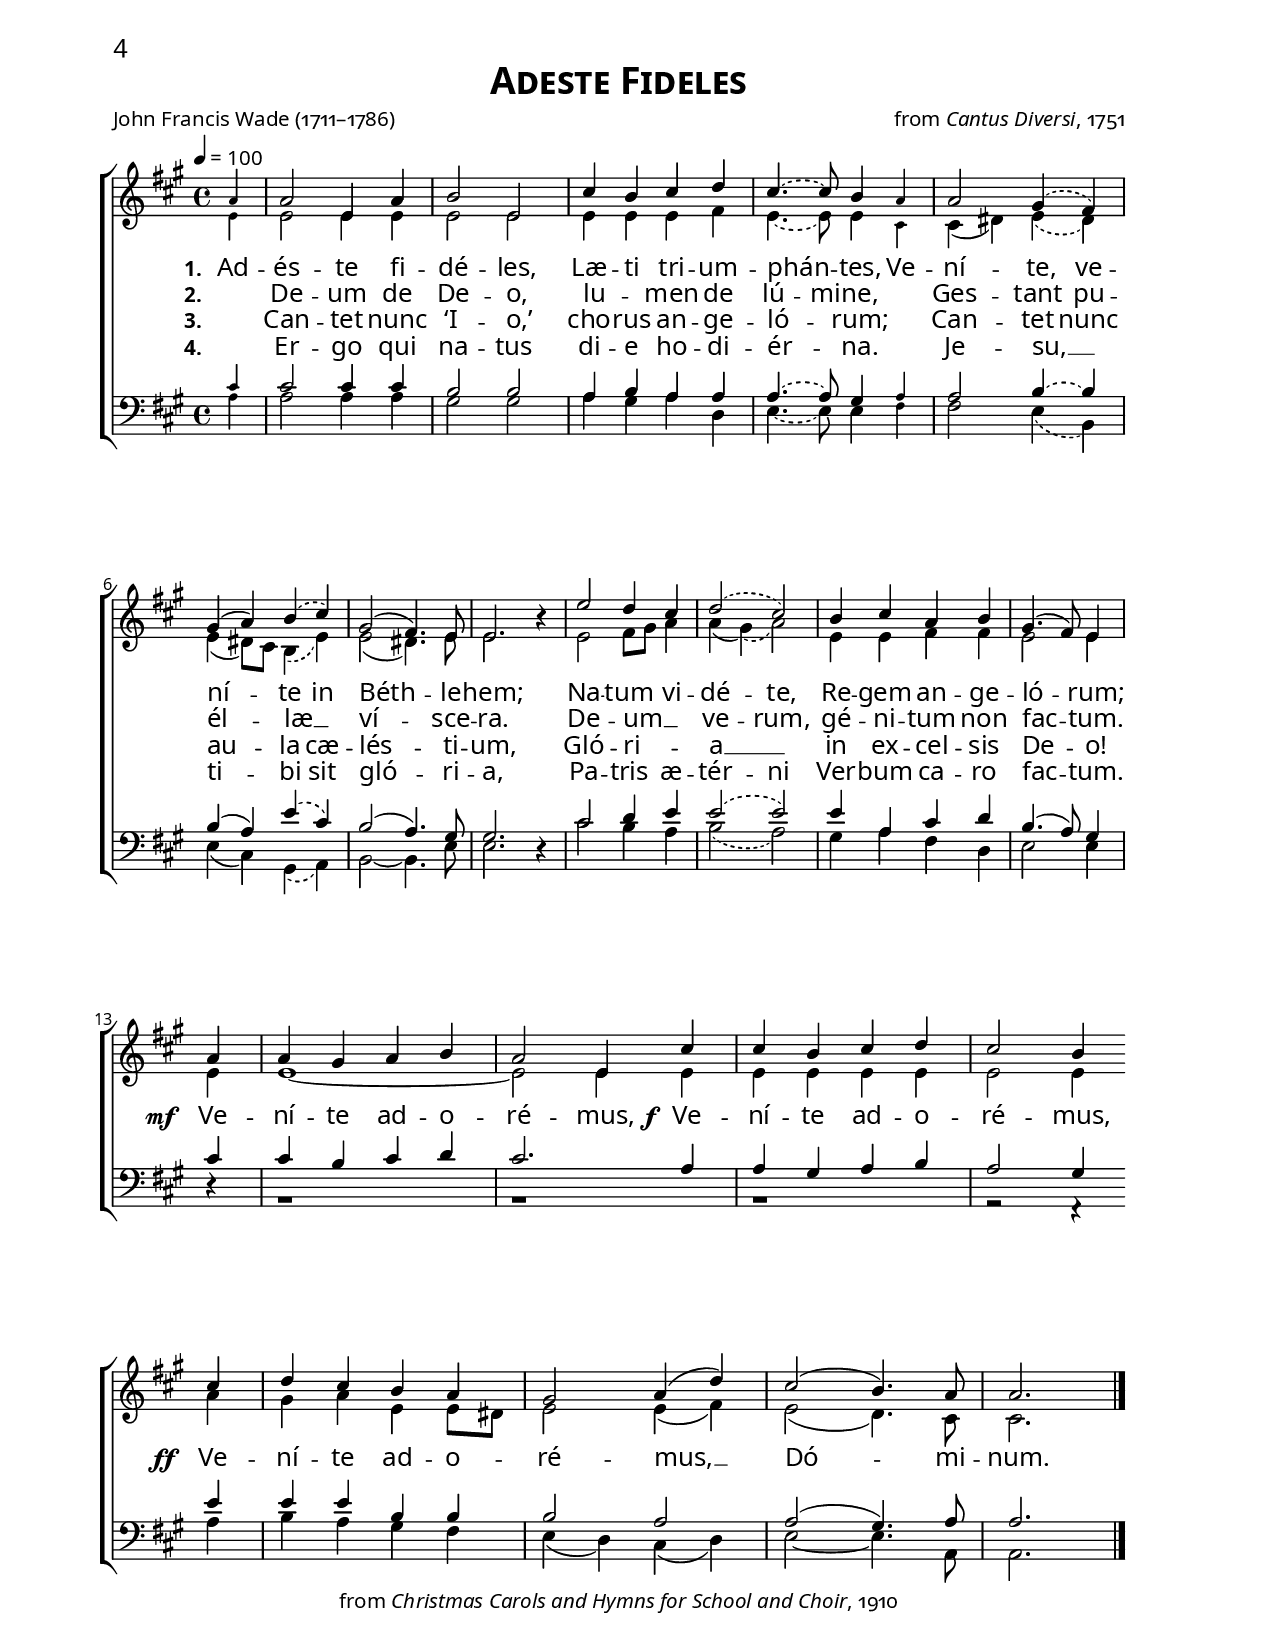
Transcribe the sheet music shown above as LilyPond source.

\version "2.14.2"
\include "util.ly"
\header {
  title = \markup{\override #'(font-name . "Garamond Premier Pro Semibold"){ \abs-fontsize #18 \smallCapsOldStyle"Adeste Fideles"}}
  poet = \markup\oldStyleNum"John Francis Wade (1711–1786)"
  composer = \markup\concat{"from " \italic"Cantus Diversi" \oldStyleNum", 1751"}
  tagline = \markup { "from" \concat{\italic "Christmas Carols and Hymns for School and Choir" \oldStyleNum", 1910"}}
}
\paper {
  paper-height = 11\in
  paper-width = 8.5\in
  indent = 0\in
  %system-system-spacing = #'((basic-distance . 10) (padding . 0))
  %system-system-spacing =
  %  #'((basic-distance . 0)
  %     (minimum-distance . 0)
  %     (padding . -10)
  %     (stretchability . 100))
  ragged-last-bottom = ##f
  ragged-bottom = ##f
  two-sided = ##t
  inner-margin = 1\in
  outer-margin = 0.75\in
  top-margin = 0.26\in
  bottom-margin = 0.25\in
  first-page-number = #4
  print-first-page-number = ##t
  headerLine = ""
  oddHeaderMarkup = \markup\fill-line{
     \override #'(font-name . "Garamond Premier Pro")\abs-fontsize #12.5
     \combine 
        \fill-line{"" \on-the-fly #print-page-number-check-first
        \oldStylePageNum""
        }
        \fill-line{\headerLine}
  }
  evenHeaderMarkup = \markup {
     \override #'(font-name . "Garamond Premier Pro")\abs-fontsize #12.5
     \combine
        \on-the-fly #print-page-number-check-first
        \oldStylePageNum""
        \fill-line{\headerLine}
  }
}
#(set-global-staff-size 18) \paper{ #(define fonts (make-pango-font-tree "Garamond Premier Pro" "Garamond Premier Pro" "Garamond Premier Pro" (/ 18 20))) }
global = {
  \key a \major
  \time 4/4
  \autoBeamOff
  \override DynamicLineSpanner #'staff-padding = #0.0
  \override DynamicLineSpanner #'Y-extent = #'(-0.5 . 1.5)
}

sopMusic = \relative c'' {
  \tempo 4 = 100
  \partial 4 \teeny a4 | \normalsize
  a2 e4 a |
  b2 e, |
  cis'4 b cis d |
  \tieDashed\slurDashed cis4.~ cis8 b4 \teeny a | \normalsize
  a2 gis4( fis) | \break
  
  \tieSolid\slurSolid
  gis( a) \slurDashed b( cis) |
  \slurSolid gis2( fis4.) e8 |
  e2. b'4\rest |
  e2 d4 cis |
  \slurDashed d2( cis) |
  b4 cis a b |
  \slurSolid \partial 4*3 gis4.( fis8) e4 | \break
  
  \partial 4 a4 |
  a gis a b |
  a2 e4 cis'4 |
  cis b cis d |
  cis2 b4 \bar""\break cis |
  
  d cis b a |
  gis2 a4( d) |
  cis2( b4.) a8 |
  \partial 4*3 a2. \bar "|."
}
sopWords = \lyricmode {
  
}

altoMusic = \relative c' {
  \partial 4 \teeny e4 | \normalsize
  e2 e4 e |
  e2 e |
  e4 e e fis |
  \tieDashed\slurDashed e4.~ e8 e4 \teeny cis | \normalsize
  \slurSolid cis( dis) \slurDashed e( dis) |
  
  \tieSolid\slurSolid e( dis8[) cis] \slurDashed b4( e) |
  \slurSolid e2( dis4.) e8 |
  e2. s4 |
  e2 fis8[ gis] a4 |
  \slurSolid a( \slurDashed gis)( a2) |
  e4 e fis fis |
  \slurSolid \partial 4*3 e2 e4 |
  
  e4 |
  e1~ |
  e2 e4 e |
  e e e e |
  e2 e4 a |
  
  gis a e e8[ dis] |
  e2 e4( fis) |
  e2( d4.) cis8 |
  \partial 4*3 cis2. \bar "|."
}
altoWords = {
  \dropLyricsV
  \lyricmode {
    \set stanza = "1. "
  \set ignoreMelismata = ##t
    Ad -- és -- te fi -- dé -- les, Læ -- ti tri -- um -- phán -- _ tes,
    Ve -- ní -- te, ve -- ní -- _ te in Béth -- _ le -- hem; Na -- tum vi -- dé -- te,
    Re -- gem an -- ge -- ló -- _ rum;
  \unset ignoreMelismata
  }
  \set stanza = \markup\dynamic"mf  "
  \lyricmode {
    Ve -- ní -- te ad -- o -- ré -- mus,
  }
  \set stanza = \markup\dynamic" f "
  \lyricmode {
    Ve -- ní -- te ad -- o -- ré -- mus,
  }
  \set stanza = \markup\dynamic"ff  "
  \lyricmode {
    \raiseLyrics
    Ve -- ní -- te ad -- o -- ré -- mus, __ Dó -- mi -- num.
  }
}
altoWordsII = \lyricmode {
  \dropLyricsV
  \set stanza = "2. "
  \set ignoreMelismata = ##t
  _ De -- um de De -- o, lu -- _ men de lú -- mi -- ne, ""
  Ges -- tant pu -- él -- _ læ __ _ ví -- _ sce -- ra.
  De -- um __ _ ve -- rum, gé -- ni -- tum non fac -- _ tum.
}
altoWordsIII = \lyricmode {
  \dropLyricsV
  \set stanza = "3. "
  \set ignoreMelismata = ##t
  _ Can -- tet nunc ‘I -- o,’ cho -- rus an -- ge -- ló -- _ rum; ""
  Can -- tet nunc au -- _ la cæ -- lés -- _ ti -- um,
  Gló -- ri -- _ a __ _ in ex -- cel -- sis De -- _ o!
}
altoWordsIV = \lyricmode {
  \dropLyricsV
  \set stanza = "4. "
  \set ignoreMelismata = ##t
  _ Er -- go qui na -- tus di -- e ho -- di -- ér -- _ na. ""
  Je -- su, __ _ ti -- _ bi sit gló -- _ ri -- a,
  Pa -- tris æ -- tér -- ni Ver -- bum ca -- ro fac -- _ tum.
}

tenorMusic = \relative c' {
  \partial 4 \teeny cis4 | \normalsize
  cis2 cis4 cis |
  b2 b |
  a4 b a a |
  \tieDashed\slurDashed a4.~ a8 gis4 \teeny a | \normalsize
  a2 b4~ b |
  
  \tieSolid\slurSolid b( a) \slurDashed e'( cis) |
  \slurSolid b2( a4.) gis8 |
  gis2. d4\rest |
  cis'2 d4 e |
  \slurDashed e2( e2) |
  e4 a, cis d |
  \slurSolid \partial 4*3 b4.( a8) gis4 |
  
  \partial 4 cis4 |
  cis b cis d |
  cis2. a4 |
  a gis a b |
  a2 gis4 e' |
  
  e e b b |
  b2 a |
  a( gis4.) a8 |
  \partial 4*3 a2. \bar "|."
}
tenorWords = \lyricmode {

}

bassMusic = \relative c' {
  \partial 4 \teeny a4 | \normalsize
  a2 a4 a |
  gis2 gis |
  a4 gis a d, |
  \tieDashed\slurDashed e4.~ e8 e4 \teeny fis | \normalsize
  fis2 e4( b) |
  
  \tieSolid\slurSolid e( cis) \slurDashed gis( a) |
  b2~ b4. e8 |
  e2. s4 |
  cis'2 b4 a |
  b2( a2) |
  gis4 a fis d |
  \partial 4*3 e2 e4 |
  
  \slurSolid \partial 4 d\rest |
  g,1\rest |
  g1\rest |
  g1\rest |
  g2\rest f4\rest a'4 |
  
  b a gis fis |
  e( d) cis( d) |
  e2~e4. a,8 |
  \partial 4*3 a2. \bar "|."
}
bassWords = \lyricmode {

}

\score {
  <<
   \new ChoirStaff <<
%    \new Lyrics = sopranos \with { \override VerticalAxisGroup #'nonstaff-relatedstaff-spacing = #'((basic-distance . 1)) }
    \new Staff = women <<
      \new Voice = "sopranos" { \voiceOne << \global \sopMusic >> }
      \new Voice = "altos" { \voiceTwo << \global \altoMusic >> }
    >>
    \new Lyrics \with { alignAboveContext = "women" \override VerticalAxisGroup #'nonstaff-relatedstaff-spacing = #'((basic-distance . 1))} \lyricsto "sopranos" \sopWords
    \new Lyrics = "altosIV"  \with { alignBelowContext = "women" } \lyricsto "sopranos" \altoWordsIV
    \new Lyrics = "altosIII"  \with { alignBelowContext = "women" } \lyricsto "sopranos" \altoWordsIII
    \new Lyrics = "altosII"  \with { alignBelowContext = "women" } \lyricsto "sopranos" \altoWordsII
    \new Lyrics = "altos"  \with { alignBelowContext = "women" } \lyricsto "sopranos" \altoWords
   \new Staff = men <<
      \clef bass
      \new Voice = "tenors" { \voiceOne << \global \tenorMusic >> }
      \new Voice = "basses" { \voiceTwo << \global \bassMusic >> }
    >>
    \new Lyrics \with { alignAboveContext = "men" \override VerticalAxisGroup #'nonstaff-relatedstaff-spacing = #'((basic-distance . 1)) } \lyricsto "tenors" \tenorWords
    \new Lyrics \with { alignBelowContext = "men" \override VerticalAxisGroup #'nonstaff-relatedstaff-spacing = #'((basic-distance . 1)) } \lyricsto "basses" \bassWords
  >>
%    \new PianoStaff << \new Staff { \new Voice { \pianoRH } } \new Staff { \clef "bass" \pianoLH } >>
  >>
  \layout {
  \context {
    \Lyrics
    \override LyricText #'font-size = #2
  }
    \context {
      \Score
      %\override SpacingSpanner #'base-shortest-duration = #(ly:make-moment 1 8)
      %\override SpacingSpanner #'common-shortest-duration = #(ly:make-moment 1 4)
    }
    \context {
      % Remove all empty staves
      % \Staff \RemoveEmptyStaves \override VerticalAxisGroup #'remove-first = ##t
    }
    \context {
      \Lyrics
      \override LyricText #'X-offset = #center-on-word
    }
  }
}

